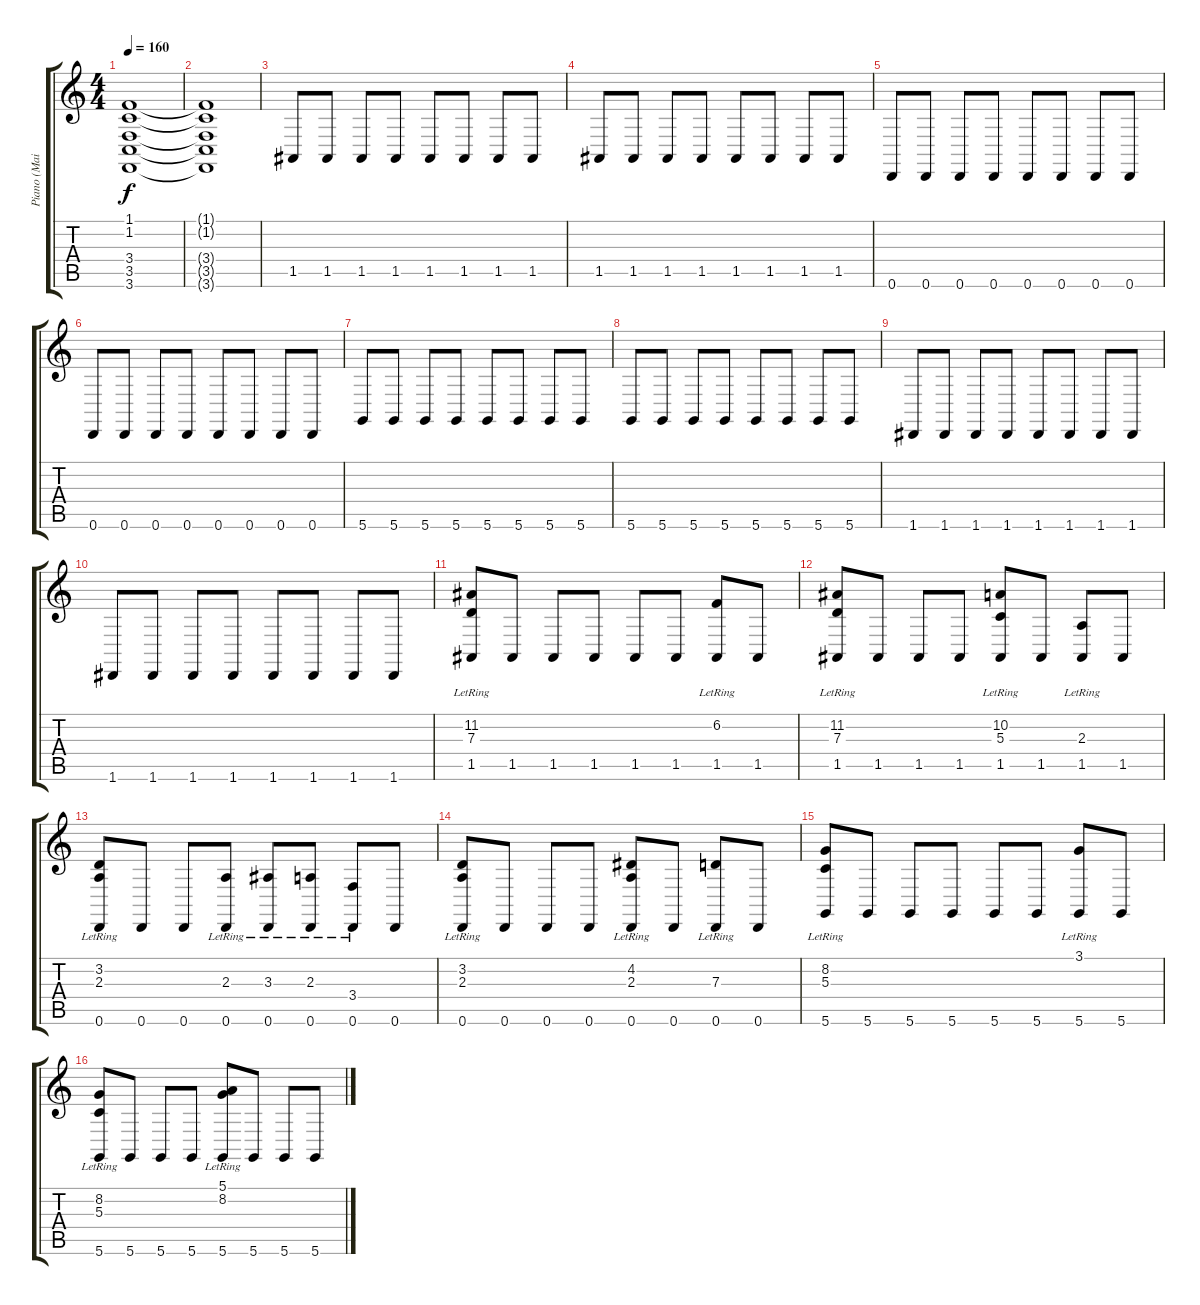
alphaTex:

\track ("Piano (Main)" "Piano (Mai") {instrument brightacousticpiano}
\staff {score tabs}
\tuning (E4 B3 G3 D3 A2 D2) {hide}
\ts (4 4)
\tempo 160
\clef g2
\ks c
(1.1 1.2 3.4 3.5 3.6).1{dy f} |
(1.1{t} 1.2{t} 3.4{t} 3.5{t} 3.6{t}).1 |
\section ("" " ")
1.5.8 1.5.8 1.5.8 1.5.8 1.5.8 1.5.8 1.5.8 1.5.8 |
1.5.8 1.5.8 1.5.8 1.5.8 1.5.8 1.5.8 1.5.8 1.5.8 |
0.6.8 0.6.8 0.6.8 0.6.8 0.6.8 0.6.8 0.6.8 0.6.8 |
0.6.8 0.6.8 0.6.8 0.6.8 0.6.8 0.6.8 0.6.8 0.6.8 |
5.6.8 5.6.8 5.6.8 5.6.8 5.6.8 5.6.8 5.6.8 5.6.8 |
5.6.8 5.6.8 5.6.8 5.6.8 5.6.8 5.6.8 5.6.8 5.6.8 |
1.6.8 1.6.8 1.6.8 1.6.8 1.6.8 1.6.8 1.6.8 1.6.8 |
1.6.8 1.6.8 1.6.8 1.6.8 1.6.8 1.6.8 1.6.8 1.6.8 |
(11.2{lr} 7.3{lr} 1.5).8 1.5.8 1.5.8 1.5.8 1.5.8 1.5.8 (6.2{lr} 1.5).8 1.5.8 |
(11.2{lr} 7.3{lr} 1.5).8 1.5.8 1.5.8 1.5.8 (10.2{lr} 5.3{lr} 1.5).8 1.5.8 (2.3{lr} 1.5).8 1.5.8 |
(3.2{lr} 2.3{lr} 0.6).8 0.6.8 0.6.8 (2.3{lr} 0.6).8 (3.3{lr} 0.6).8 (2.3{lr} 0.6).8 (3.4{lr} 0.6).8 0.6.8 |
(3.2{lr} 2.3{lr} 0.6).8 0.6.8 0.6.8 0.6.8 (4.2{lr} 2.3{lr} 0.6).8 0.6.8 (7.3{lr} 0.6).8 0.6.8 |
(8.2{lr} 5.3{lr} 5.6).8 5.6.8 5.6.8 5.6.8 5.6.8 5.6.8 (3.1{lr} 5.6).8 5.6.8 |
(8.2{lr} 5.3{lr} 5.6).8 5.6.8 5.6.8 5.6.8 (5.1{lr} 8.2{lr} 5.6).8 5.6.8 5.6.8 5.6.8
